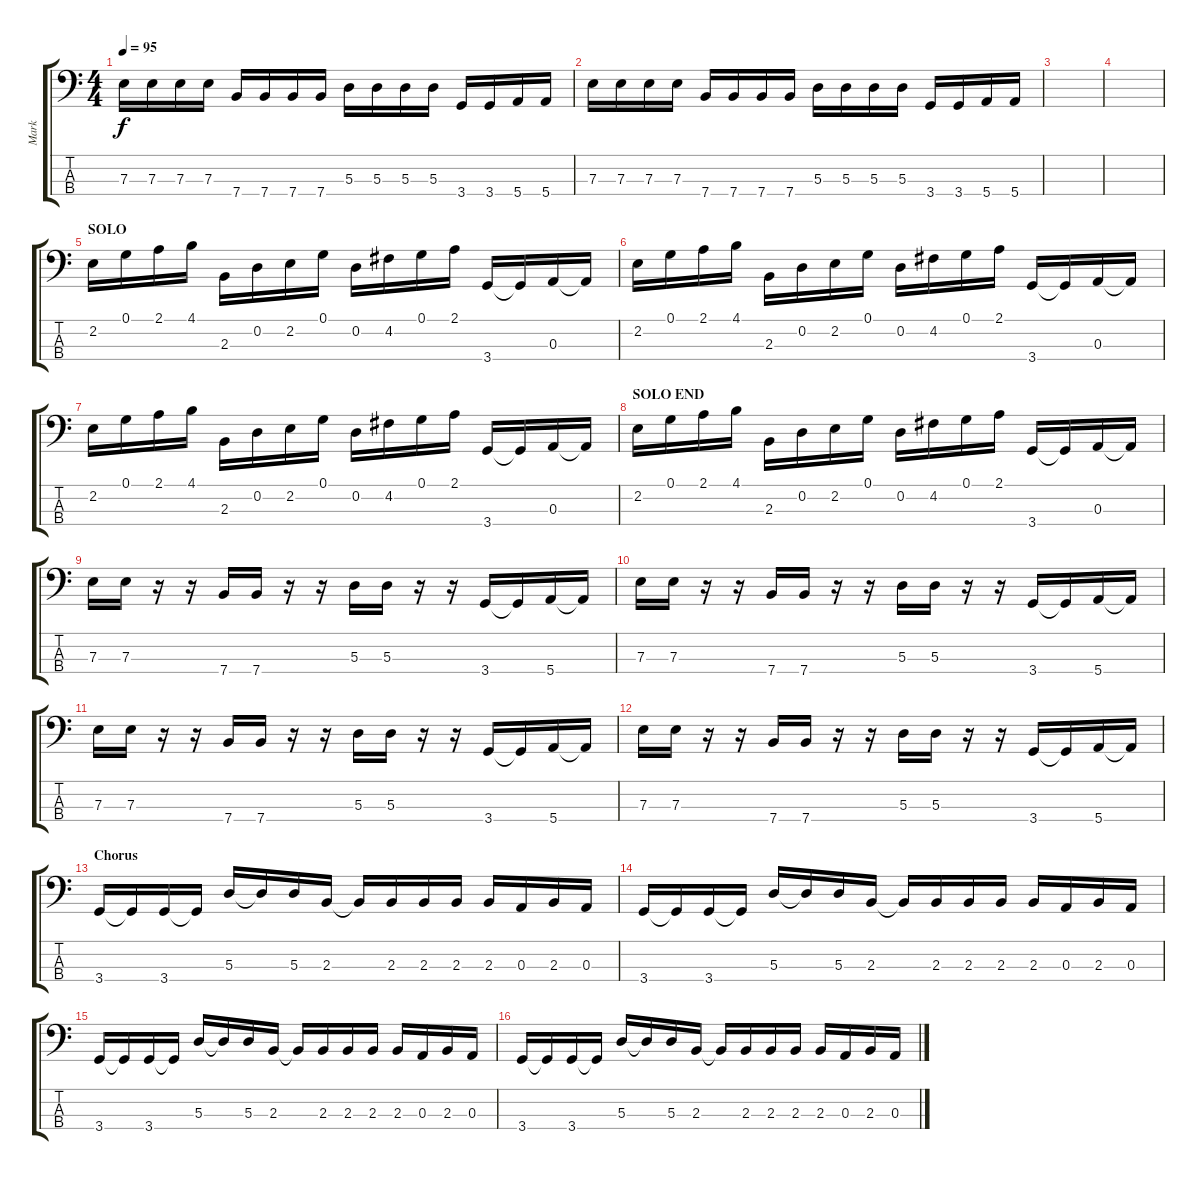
\track ("Mark" "Mark") {instrument electricbasspick}
\staff {score tabs}
\tuning (G2 D2 A1 E1) {hide}
\ts (4 4)
\tempo 95
\clef f4
\ks c
7.3.16{dy f} 7.3.16 7.3.16 7.3.16 7.4.16 7.4.16 7.4.16 7.4.16 5.3.16 5.3.16 5.3.16 5.3.16 3.4.16 3.4.16 5.4.16 5.4.16 |
7.3.16 7.3.16 7.3.16 7.3.16 7.4.16 7.4.16 7.4.16 7.4.16 5.3.16 5.3.16 5.3.16 5.3.16 3.4.16 3.4.16 5.4.16 5.4.16 |
|
|
\section ("" "SOLO")
2.2.16 0.1.16 2.1.16 4.1.16 2.3.16 0.2.16 2.2.16 0.1.16 0.2.16 4.2.16 0.1.16 2.1.16 3.4.16 3.4{t}.16 0.3.16 0.3{t}.16 |
2.2.16 0.1.16 2.1.16 4.1.16 2.3.16 0.2.16 2.2.16 0.1.16 0.2.16 4.2.16 0.1.16 2.1.16 3.4.16 3.4{t}.16 0.3.16 0.3{t}.16 |
2.2.16 0.1.16 2.1.16 4.1.16 2.3.16 0.2.16 2.2.16 0.1.16 0.2.16 4.2.16 0.1.16 2.1.16 3.4.16 3.4{t}.16 0.3.16 0.3{t}.16 |
\section ("" "SOLO END")
2.2.16 0.1.16 2.1.16 4.1.16 2.3.16 0.2.16 2.2.16 0.1.16 0.2.16 4.2.16 0.1.16 2.1.16 3.4.16 3.4{t}.16 0.3.16 0.3{t}.16 |
7.3.16 7.3.16 r.16 r.16 7.4.16 7.4.16 r.16 r.16 5.3.16 5.3.16 r.16 r.16 3.4.16 3.4{t}.16 5.4.16 5.4{t}.16 |
7.3.16 7.3.16 r.16 r.16 7.4.16 7.4.16 r.16 r.16 5.3.16 5.3.16 r.16 r.16 3.4.16 3.4{t}.16 5.4.16 5.4{t}.16 |
7.3.16 7.3.16 r.16 r.16 7.4.16 7.4.16 r.16 r.16 5.3.16 5.3.16 r.16 r.16 3.4.16 3.4{t}.16 5.4.16 5.4{t}.16 |
7.3.16 7.3.16 r.16 r.16 7.4.16 7.4.16 r.16 r.16 5.3.16 5.3.16 r.16 r.16 3.4.16 3.4{t}.16 5.4.16 5.4{t}.16 |
\section ("" "Chorus")
3.4.16 3.4{t}.16 3.4.16 3.4{t}.16 5.3.16 5.3{t}.16 5.3.16 2.3.16 2.3{t}.16 2.3.16 2.3.16 2.3.16 2.3.16 0.3.16 2.3.16 0.3.16 |
3.4.16 3.4{t}.16 3.4.16 3.4{t}.16 5.3.16 5.3{t}.16 5.3.16 2.3.16 2.3{t}.16 2.3.16 2.3.16 2.3.16 2.3.16 0.3.16 2.3.16 0.3.16 |
3.4.16 3.4{t}.16 3.4.16 3.4{t}.16 5.3.16 5.3{t}.16 5.3.16 2.3.16 2.3{t}.16 2.3.16 2.3.16 2.3.16 2.3.16 0.3.16 2.3.16 0.3.16 |
3.4.16 3.4{t}.16 3.4.16 3.4{t}.16 5.3.16 5.3{t}.16 5.3.16 2.3.16 2.3{t}.16 2.3.16 2.3.16 2.3.16 2.3.16 0.3.16 2.3.16 0.3.16
